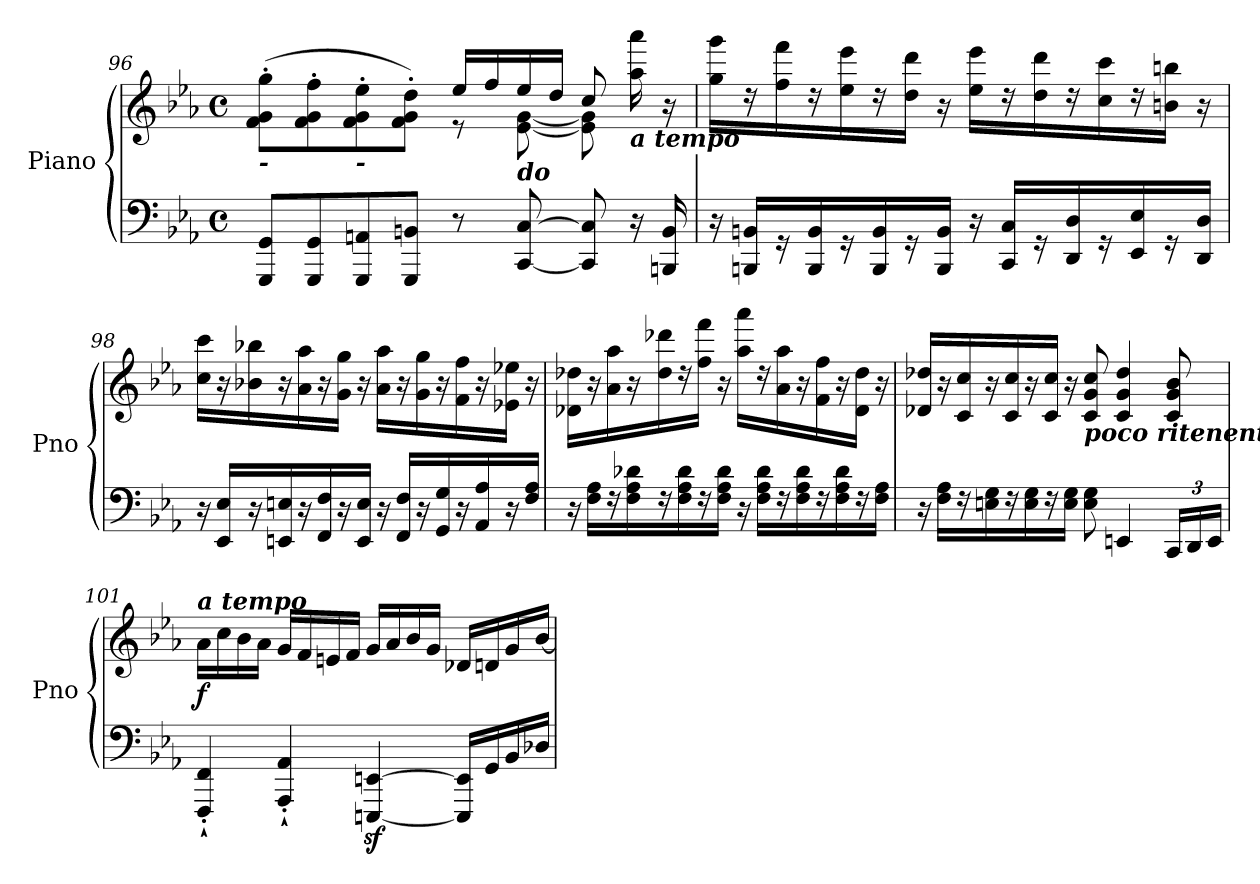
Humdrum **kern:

**kern	**kern	**dynam
*part1	*part1	*part1
*staff2	*staff1	*staff1/2
*I"Piano	*	*
*I'Pno	*	*
!!LO:LB:g=z
*clefF4	*clefG2	*
*k[b-e-a-]	*k[b-e-a-]	*
*M4/4	*M4/4	*
*met(c)	*met(c)	*
=96	=96	=96
*	*^	*
!	!LO:TX:b:Bi:t=-	!	!
8GGG/ 8GG/L	(>8f\' 8g\' 8gg\'L	2ryy	.
8GGG/ 8GG/	8f\' 8g\' 8ff\'	.	.
!	!LO:TX:b:Bi:t=-	!	!
8GGG/ 8AAn/	8f\' 8g\' 8ee-\'	.	.
8GGG/ 8BBn/J	8f\' 8g\' 8dd\'J)	.	.
8r	16ee-/LL	8r	.
.	16ff/	.	.
!	!LO:TX:b:Bi:t=do	!	!
[8CC/ [8C/	16ee-/	[8e-\ [8g\	.
.	16dd/JJ	.	.
8CC/] 8C/]	8cc/	8e-\] 8g\]	.
!	!LO:TX:b:Bi:t=a tempo	!	!
!	!	!	!LO:DY:a=2
16r	16aa-\ 16aaa-\	8ryy	other-dynamics
16BBBn/ 16BB/	16r	.	.
*	*v	*v	*
=97	=97	=97
16r	16gg\ 16ggg\LL	.
16BBBn/ 16BBn/LL	16rdd	.
16r	16ff\ 16fff\	.
16BBB/ 16BB/	16rdd	.
16r	16ee-\ 16eee-\	.
16BBB/ 16BB/	16rdd	.
16r	16dd\ 16ddd\JJ	.
16BBB/ 16BB/JJ	16r	.
16r	16ee-\ 16eee-\LL	.
16CC/ 16C/LL	16rdd	.
16r	16dd\ 16ddd\	.
16DD/ 16D/	16rdd	.
16r	16cc\ 16ccc\	.
16EE-/ 16E-/	16rdd	.
16r	16bn\ 16bbn\JJ	.
16DD/ 16D/JJ	16r	.
!!LO:LB:g=z
=98	=98	=98
16r	16cc\ 16ccc\LL	.
16EE-/ 16E-/LL	16r	.
16r	16b-X\ 16bb-X\	.
16EEn/ 16En/	16r	.
16r	16a-\ 16aa-\	.
16FF/ 16F/	16r	.
16r	16g\ 16gg\JJ	.
16EE/ 16E/JJ	16r	.
16r	16a-\ 16aa-\LL	.
16FF/ 16F/LL	16r	.
16r	16g\ 16gg\	.
16GG/ 16G/	16r	.
16r	16f\ 16ff\	.
16AA-/ 16A-/	16r	.
16r	16e-X\ 16ee-X\JJ	.
16F/ 16A-/JJ	16r	.
!!LO:LB:g=z
=99	=99	=99
16r	16d-X\ 16dd-X\LL	.
16F\ 16A-\LL	16r	.
16rF	16a-\ 16aa-\	.
16F\ 16A-\ 16d-X\	16r	.
16rF	16dd-\ 16ddd-X\	.
16F\ 16A-\ 16d-\	16rdd	.
16rF	16ff\ 16fff\JJ	.
16F\ 16A-\ 16d-\JJ	16r	.
16r	16aa-\ 16aaa-\LL	.
16F\ 16A-\ 16d-\LL	16rdd	.
16rF	16a-\ 16aa-\	.
16F\ 16A-\ 16d-\	16r	.
16rF	16f\ 16ff\	.
16F\ 16A-\ 16d-\	16r	.
16rF	16d-\ 16dd-\JJ	.
16F\ 16A-\JJ	16r	.
=100	=100	=100
!	!	!LO:DY:b
16r	16d-X/ 16dd-X/LL	other-dynamics
16F\ 16A-\LL	16r	.
16rF	16c/ 16cc/	.
16En\ 16G\	16r	.
16rF	16c/ 16cc/	.
16E\ 16G\	16r	.
16rF	16c/ 16cc/JJ	.
16E\ 16G\JJ	16r	.
!	!LO:TX:b:Bi:t=poco ritenente	!
!	!	!LO:DY:a
8E\ 8G\	8c/ 8g/ 8cc/	other-dynamics
4EEn/	4c/ 4g/ 4dd-/	.
*Xbrackettup	*	*
24CC/LL	8c/ 8g/ 8b-/	.
24DD/	.	.
24EE/JJ	.	.
!!LO:LB:g=z
=101	=101	=101
!	!LO:TX:a:Bi:t=a tempo	!
!	!	!LO:DY:b
4FFF/'` 4FF/'`	16a-\LL	f
.	16cc\	.
.	16b-\	.
.	16a-\JJ	.
4AAA-/'` 4AA-/'`	16g/LL	.
.	16f/	.
.	16en/	.
.	16f/JJ	.
[4EEEn/z< [4EEn/z<	16g/LL	.
.	16a-/	.
.	16b-/	.
.	16g/JJ	.
16EEE/] 16EE/]LL	16d-X/LL	.
16GG/	16dn/	.
16BB-/	16g/	.
16D-X/JJ	[16b-/JJ	.
=	=	=
*-	*-	*-
